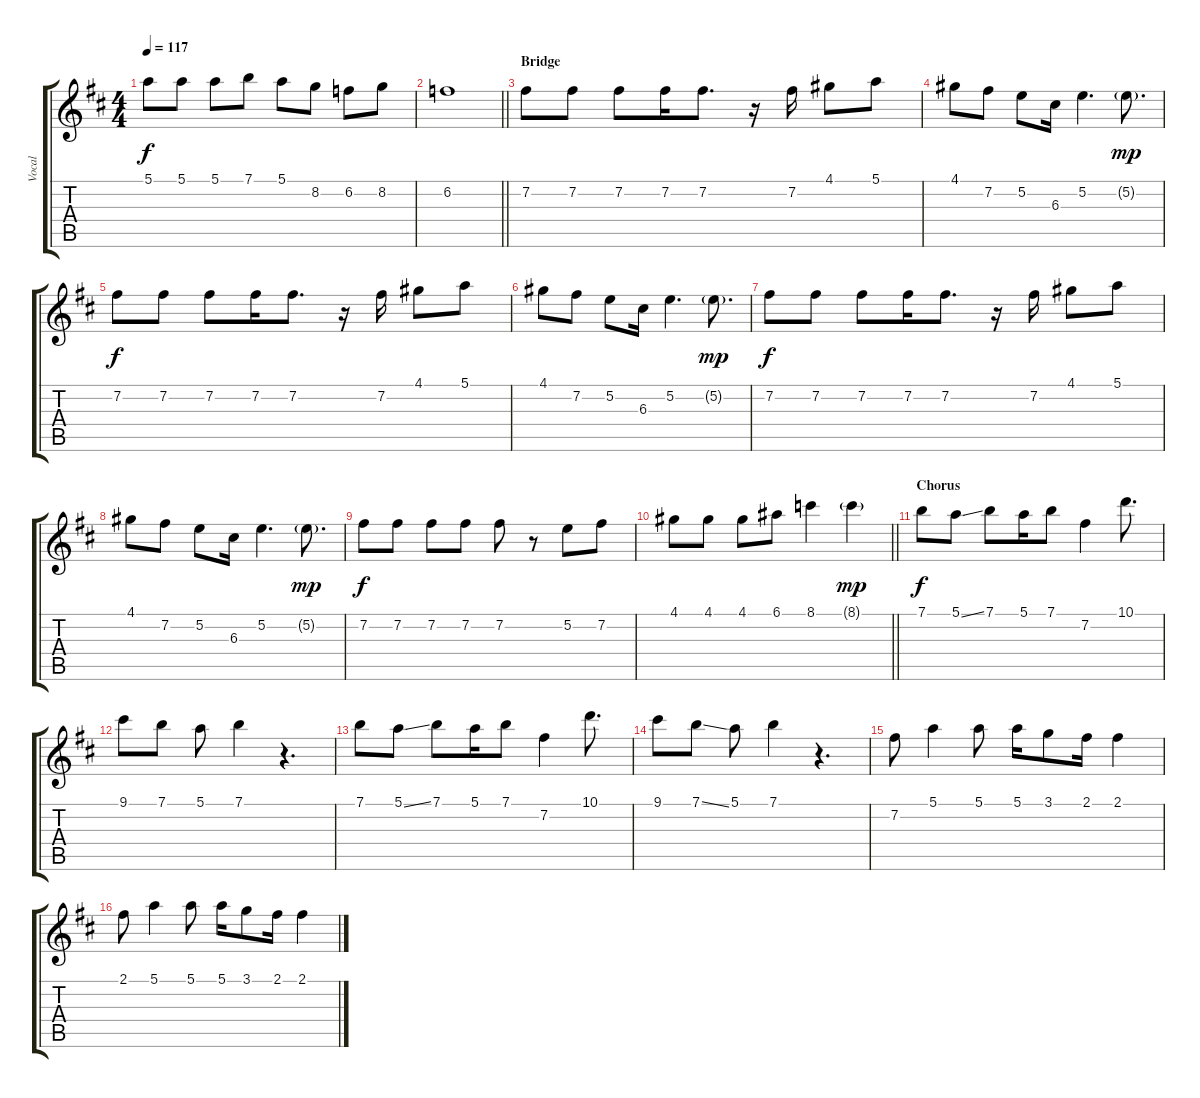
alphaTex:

\track ("Vocal" "Vocal") {instrument electricguitarclean}
\staff {score tabs}
\tuning (E4 B3 G3 D3 A2 E2) {hide}
\ts (4 4)
\tempo 117
\clef g2
\ks d
5.1.8{dy f} 5.1.8 5.1.8 7.1.8 5.1.8 8.2.8 6.2.8 8.2.8 |
\barLineRight lightlight
6.2.1 |
\section ("" "Bridge")
7.2.8 7.2.8 7.2.8 7.2.16 7.2.8{d} r.16 7.2.16 4.1.8 5.1.8 |
4.1.8 7.2.8 5.2.8 6.3.16 5.2.4{d} 5.2{g}.8{d dy mp} |
7.2.8{dy f} 7.2.8 7.2.8 7.2.16 7.2.8{d} r.16 7.2.16 4.1.8 5.1.8 |
4.1.8 7.2.8 5.2.8 6.3.16 5.2.4{d} 5.2{g}.8{d dy mp} |
7.2.8{dy f} 7.2.8 7.2.8 7.2.16 7.2.8{d} r.16 7.2.16 4.1.8 5.1.8 |
4.1.8 7.2.8 5.2.8 6.3.16 5.2.4{d} 5.2{g}.8{d dy mp} |
7.2.8{dy f} 7.2.8 7.2.8 7.2.8 7.2.8 r.8 5.2.8 7.2.8 |
\barLineRight lightlight
4.1.8 4.1.8 4.1.8 6.1.8 8.1.4 8.1{g}.4{dy mp} |
\section ("" "Chorus")
7.1.8{dy f} 5.1{ss}.8 7.1.8 5.1.16 7.1.8 7.2.4 10.1.8{d} |
9.1.8 7.1.8 5.1.8 7.1.4 r.4{d} |
7.1.8 5.1{ss}.8 7.1.8 5.1.16 7.1.8 7.2.4 10.1.8{d} |
9.1.8 7.1{ss}.8 5.1.8 7.1.4 r.4{d} |
7.2.8 5.1.4 5.1.8 5.1.16 3.1.8 2.1.16 2.1.4 |
2.1.8 5.1.4 5.1.8 5.1.16 3.1.8 2.1.16 2.1.4
